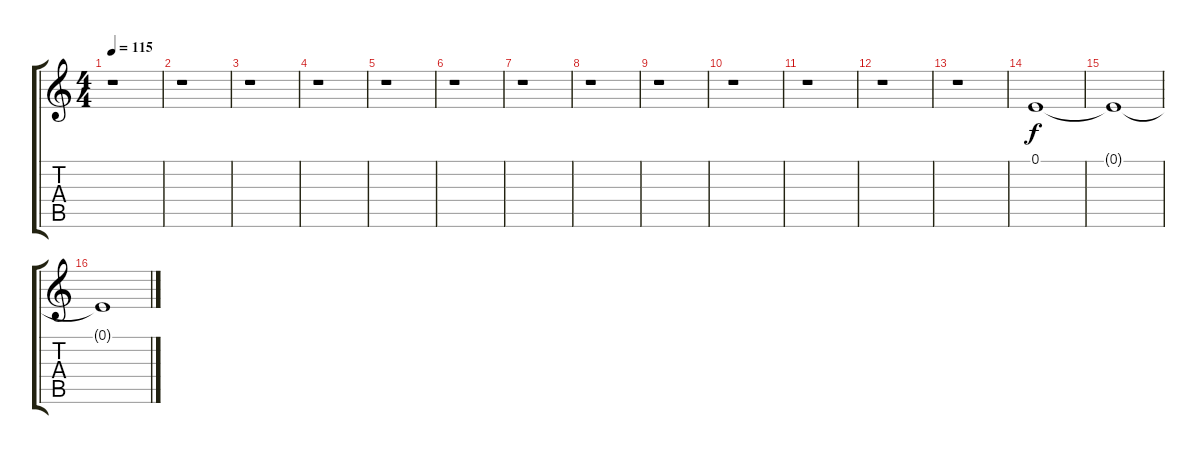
\track "" {instrument voiceoohs}
\staff {score tabs}
\tuning (E4 B3 G3 D3 A2 E2) {hide}
\ts (4 4)
\tempo 115
\clef g2
\ks c
r.1{dy f} |
r.1 |
r.1 |
r.1 |
r.1 |
r.1 |
r.1 |
r.1 |
r.1 |
r.1 |
r.1 |
r.1 |
r.1 |
0.1.1{volume 8} |
0.1{t}.1 |
0.1{t}.1
